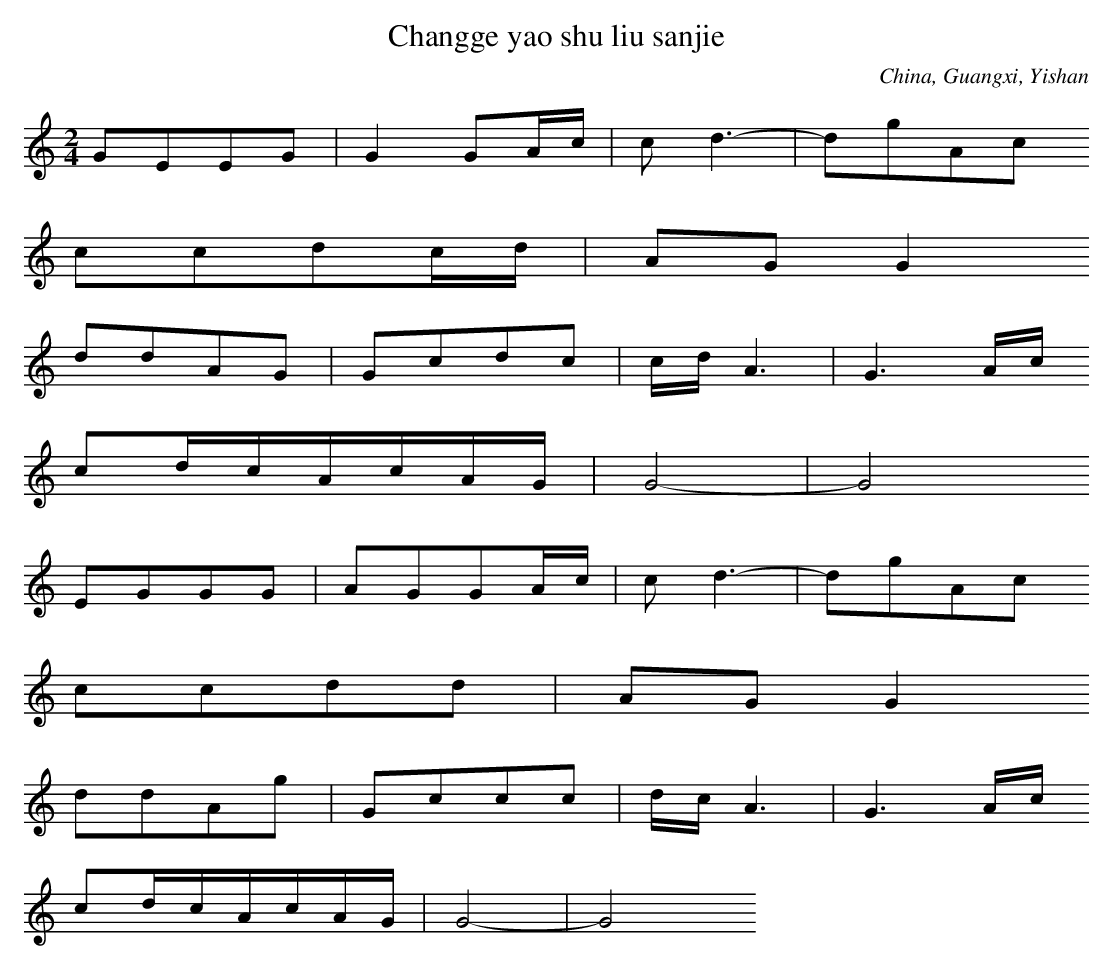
X:1
T: Changge yao shu liu sanjie
O: China, Guangxi, Yishan
M: 2/4
L: 1/16
K: C
G2E2E2G2 | G4G2Ac | c2d6- | d2g2A2c2
c2c2d2cd | A2G2G4
d2d2A2G2 | G2c2d2c2 | cdA6 | G6Ac
c2dcAcAG | G8- | G8
E2G2G2G2 | A2G2G2Ac | c2d6- | d2g2A2c2
c2c2d2d2 | A2G2G4
d2d2A2g2 | G2c2c2c2 | dcA6 | G6Ac
c2dcAcAG | G8- | G8
